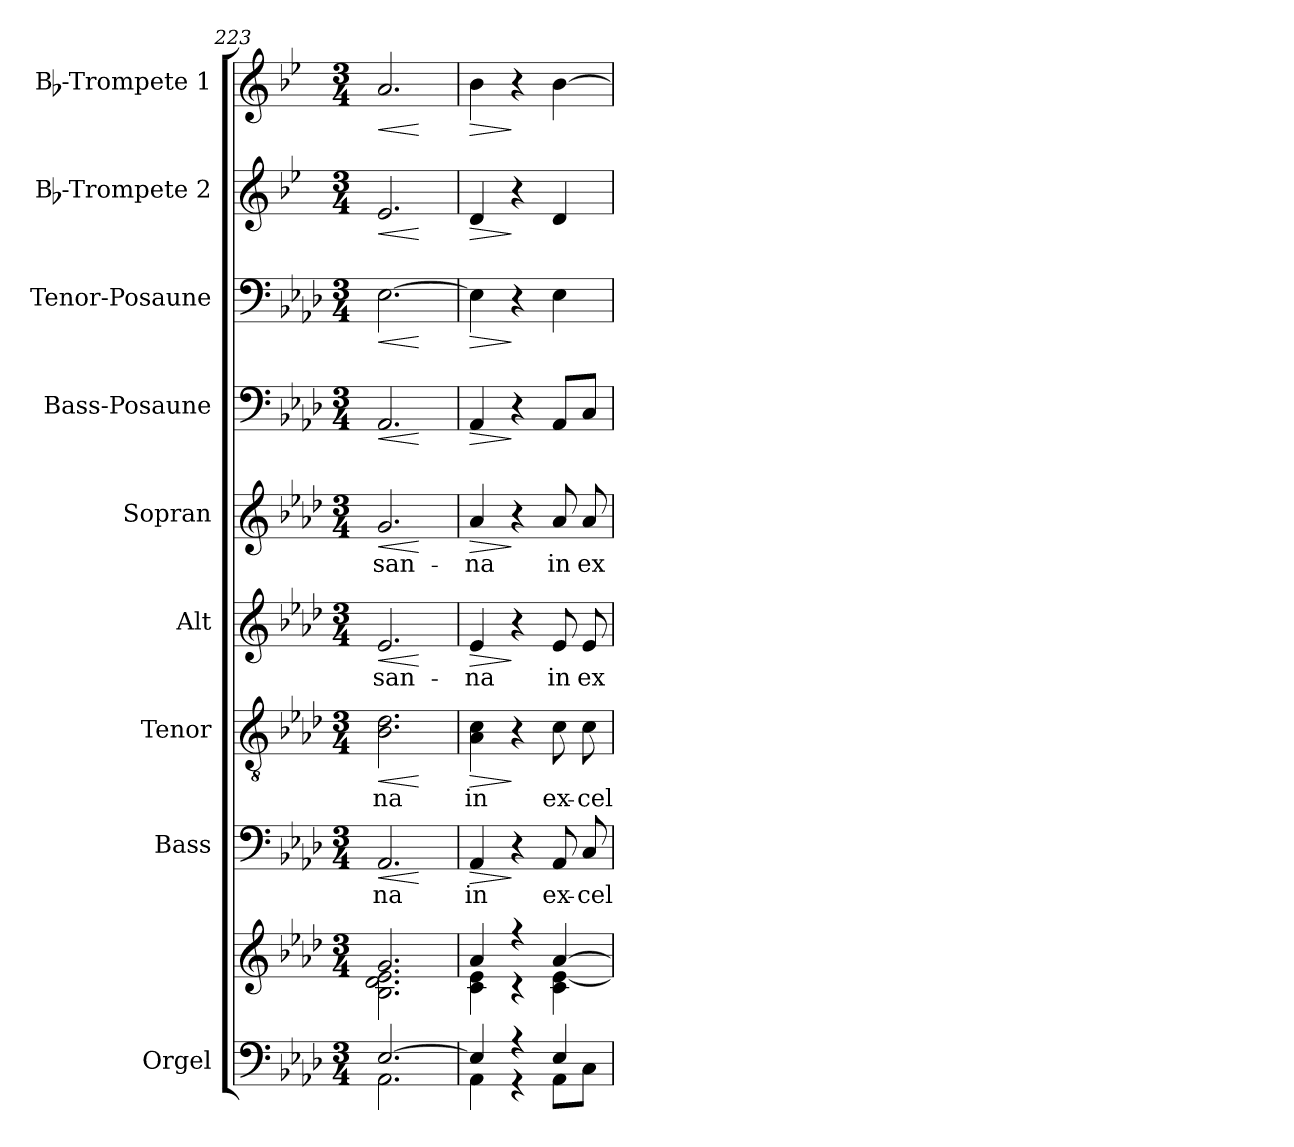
**kern	**kern	**kern	**text	**dynam	**kern	**text	**dynam	**kern	**text	**dynam	**kern	**text	**dynam	**kern	**dynam	**kern	**dynam	**kern	**dynam	**kern	**dynam
*part9	*part9	*part8	*part8	*part8	*part7	*part7	*part7	*part6	*part6	*part6	*part5	*part5	*part5	*part4	*part4	*part3	*part3	*part2	*part2	*part1	*part1
*staff10	*staff9	*staff8	*staff8	*staff8	*staff7	*staff7	*staff7	*staff6	*staff6	*staff6	*staff5	*staff5	*staff5	*staff4	*staff4	*staff3	*staff3	*staff2	*staff2	*staff1	*staff1
*I"Orgel	*	*I"Bass	*	*	*I"Tenor	*	*	*I"Alt	*	*	*I"Sopran	*	*	*I"Bass-Posaune	*	*I"Tenor-Posaune	*	*I"Bb-Trompete 2	*	*I"Bb-Trompete 1	*
*I'Org.	*	*I'B.	*	*	*I'T.	*	*	*I'A.	*	*	*I'S.	*	*	*I'B. Pos.	*	*I'T. Pos.	*	*I'Trp. 2	*	*I'Trp. 1	*
!!LO:PB:g=z
*clefF4	*clefG2	*clefF4	*	*	*clefGv2	*	*	*clefG2	*	*	*clefG2	*	*	*clefF4	*	*clefF4	*	*clefG2	*	*clefG2	*
*	*	*	*	*	*	*	*	*	*	*	*	*	*	*	*	*	*	*ITrd1c2	*	*ITrd1c2	*
*k[b-e-a-d-]	*k[b-e-a-d-]	*k[b-e-a-d-]	*	*	*k[b-e-a-d-]	*	*	*k[b-e-a-d-]	*	*	*k[b-e-a-d-]	*	*	*k[b-e-a-d-]	*	*k[b-e-a-d-]	*	*k[b-e-a-d-]	*	*k[b-e-a-d-]	*
*A-:	*A-:	*A-:	*	*	*A-:	*	*	*A-:	*	*	*A-:	*	*	*A-:	*	*A-:	*	*A-:	*	*A-:	*
*M3/4	*M3/4	*M3/4	*	*	*M3/4	*	*	*M3/4	*	*	*M3/4	*	*	*M3/4	*	*M3/4	*	*M3/4	*	*M3/4	*
=223	=223	=223	=223	=223	=223	=223	=223	=223	=223	=223	=223	=223	=223	=223	=223	=223	=223	=223	=223	=223	=223
*^	*^	*	*	*	*	*	*	*	*	*	*	*	*	*	*	*	*	*	*	*	*
!	!	!	!	!	!LO:LY:b	!LO:HP:b	!	!LO:LY:b	!LO:HP:b	!	!LO:LY:b	!LO:HP:b	!	!LO:LY:b	!LO:HP:b	!	!LO:HP:b	!	!LO:HP:b	!	!LO:HP:b	!	!LO:HP:b
[>2.E-/	2.AA-\	2.g/	2.B-\ 2.d-\ 2.e-\	2.AA-/	-na	<	2.B-\ 2.d-\	-na	<	2.e-/	-san-	<	2.g/	-san-	<	2.AA-/	<	[2.E-\	<	2.d-/	<	2.g/	<
*v	*v	*	*	*	*	*	*	*	*	*	*	*	*	*	*	*	*	*	*	*	*	*	*
*	*v	*v	*	*	*	*	*	*	*	*	*	*	*	*	*	*	*	*	*	*	*	*
.	.	.	.	[	.	.	[	.	.	[	.	.	[	.	[	.	[	.	[	.	[
=224	=224	=224	=224	=224	=224	=224	=224	=224	=224	=224	=224	=224	=224	=224	=224	=224	=224	=224	=224	=224	=224
*^	*^	*	*	*	*	*	*	*	*	*	*	*	*	*	*	*	*	*	*	*	*
!	!	!	!	!	!LO:LY:b	!LO:HP:b	!	!LO:LY:b	!LO:HP:b	!	!LO:LY:b	!LO:HP:b	!	!LO:LY:b	!LO:HP:b	!	!LO:HP:b	!	!LO:HP:b	!	!LO:HP:b	!	!LO:HP:b
4E-/]	4AA-\	4a-/	4c\ 4e-\	4AA-/	in	>	4A-\ 4c\	in	>	4e-/	-na	>	4a-/	-na	>	4AA-/	>	4E-\]	>	4c/	>	4a-\	>
4r	4r	4r	4r	4r	.	]	4r	.	]	4r	.	]	4r	.	]	4r	]	4r	]	4r	]	4r	]
!	!	!	!	!	!LO:LY:b	!	!	!LO:LY:b	!	!	!LO:LY:b	!	!	!LO:LY:b	!	!	!	!	!	!	!	!	!
4E-/	8AA-\L	[>4a-/	4c\ [<4e-\	8AA-/	ex-	.	8c\	ex-	.	8e-/	in	.	8a-/	in	.	8AA-/L	.	4E-\	.	4c/	.	[4a-\	.
!	!	!	!	!	!LO:LY:b	!	!	!LO:LY:b	!	!	!LO:LY:b	!	!	!LO:LY:b	!	!	!	!	!	!	!	!	!
.	8C\J	.	.	8C/	-cel-	.	8c\	-cel-	.	8e-/	ex-	.	8a-/	ex-	.	8C/J	.	.	.	.	.	.	.
*v	*v	*	*	*	*	*	*	*	*	*	*	*	*	*	*	*	*	*	*	*	*	*	*
*	*v	*v	*	*	*	*	*	*	*	*	*	*	*	*	*	*	*	*	*	*	*	*
=	=	=	=	=	=	=	=	=	=	=	=	=	=	=	=	=	=	=	=	=	=
*-	*-	*-	*-	*-	*-	*-	*-	*-	*-	*-	*-	*-	*-	*-	*-	*-	*-	*-	*-	*-	*-
